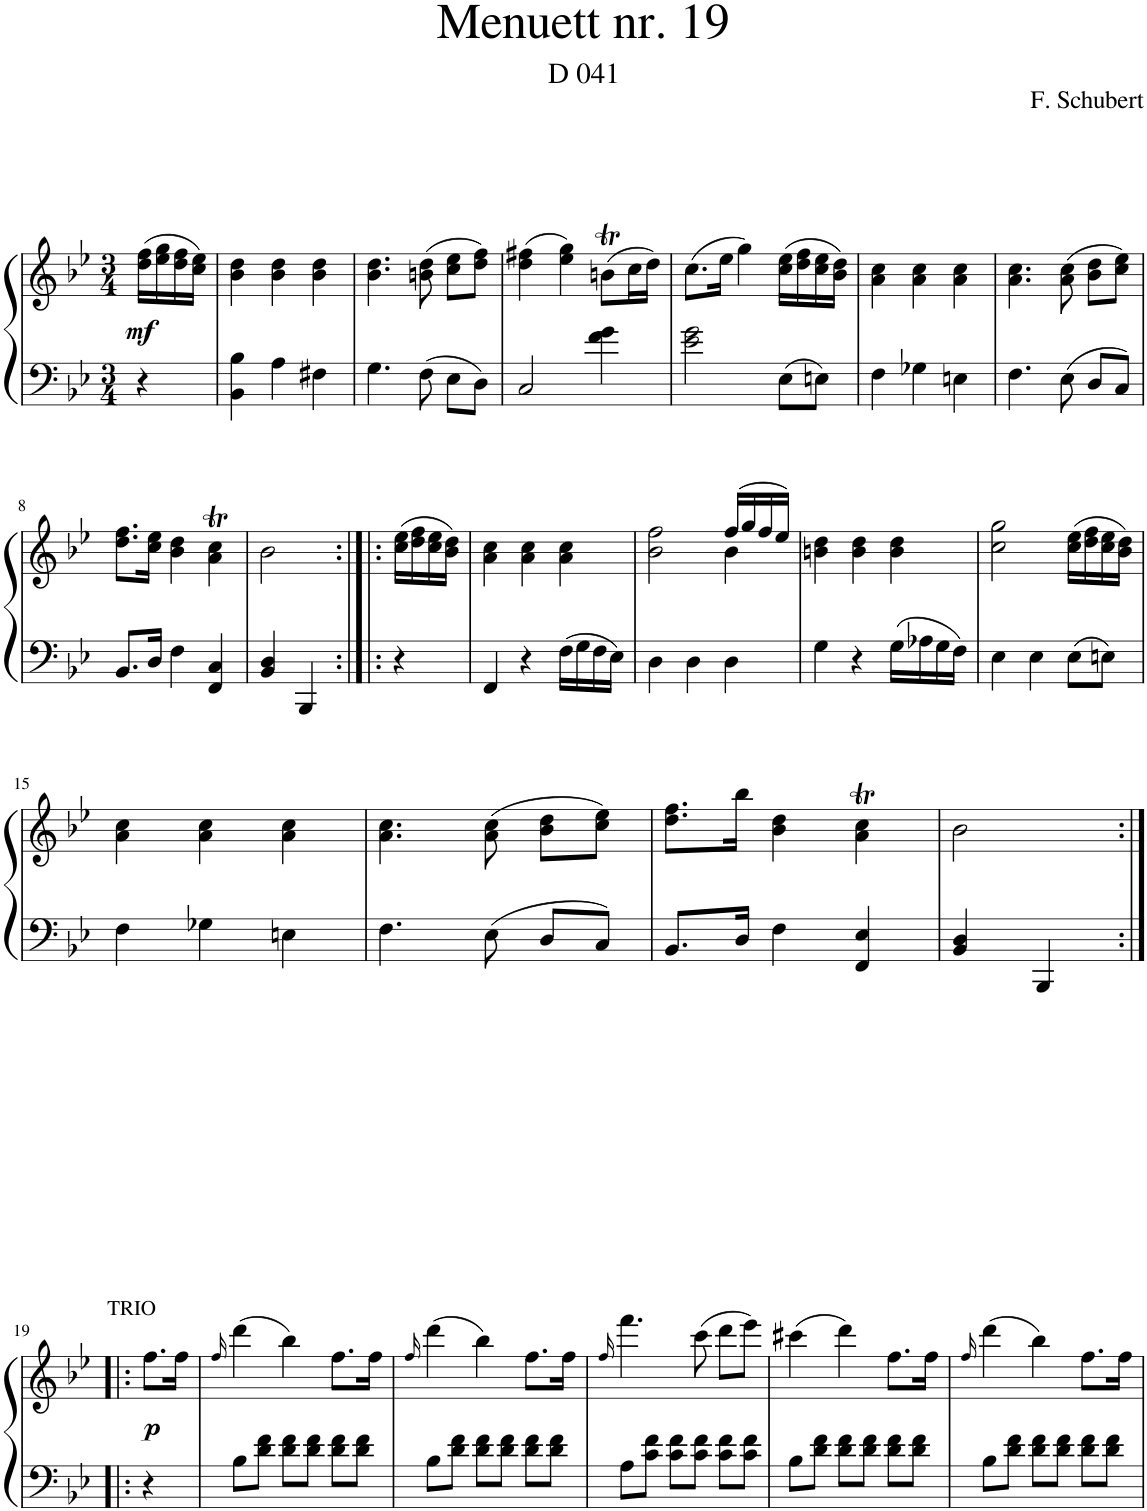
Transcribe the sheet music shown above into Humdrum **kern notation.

**kern	**kern	**dynam
*part1	*part1	*part1
*staff2	*staff1	*staff1/2
*I"Piano	*	*
*I'Pno.	*	*
*clefF4	*clefG2	*
*k[b-e-]	*k[b-e-]	*
*M3/4	*M3/4	*
=1	=1	=1
!	!	!LO:DY:b
4r	(16dd\ 16ff\LL	mf
.	16ee-\ 16gg\	.
.	16dd\ 16ff\	.
.	16cc\ 16ee-\JJ)	.
=2	=2	=2
4BB-\ 4B-\	4b-\ 4dd\	.
4A\	4b-\ 4dd\	.
4F#X\	4b-\ 4dd\	.
=3	=3	=3
4.G\	4.b-\ 4.dd\	.
8F\	(8bn\ 8dd\	.
8E-\L	8cc\ 8ee-\L	.
8D\J	8dd\ 8ff\J)	.
=4	=4	=4
2C/	(4dd\ 4ff#X\	.
.	4ee-\ 4gg\)	.
4f\ 4g\	(8bnt\L	.
.	16cc\L	.
.	16dd\JJ)	.
=5	=5	=5
2e-\ 2g\	(8.cc\L	.
.	16ee-\Jk	.
.	4gg\)	.
8E-\L	(16cc\ 16ee-\LL	.
.	16dd\ 16ff\	.
8En\J	16cc\ 16ee-\	.
.	16b-\ 16dd\JJ)	.
=6	=6	=6
4F\	4a\ 4cc\	.
4G-X\	4a\ 4cc\	.
4En\	4a\ 4cc\	.
=7	=7	=7
4.F\	4.a\ 4.cc\	.
8E-\	(8a\ 8cc\	.
8D/L	8b-\ 8dd\L	.
8C/J	8cc\ 8ee-\J)	.
!!LO:LB:g=z
=8	=8	=8
8.BB-/L	8.dd\ 8.ff\L	.
16D/Jk	16cc\ 16ee-\Jk	.
4F\	4b-\ 4dd\	.
4FF/ 4C/	4a\T 4cc\T	.
=9	=9	=9
4BB-/ 4D/	2b-\	.
4BBB-/	.	.
=10:|!|:	=10:|!|:	=10:|!|:
4r	(16cc\ 16ee-\LL	.
.	16dd\ 16ff\	.
.	16cc\ 16ee-\	.
.	16b-\ 16dd\JJ)	.
=11	=11	=11
4FF/	4a\ 4cc\	.
4r	4a\ 4cc\	.
16F\LL	4a\ 4cc\	.
16G\	.	.
16F\	.	.
16E-\JJ	.	.
=12	=12	=12
*	*^	*
4D\	2b-\ 2ff\	2ryy	.
4D\	.	.	.
4D\	(16ff/LL	4b-\	.
.	16gg/	.	.
.	16ff/	.	.
.	16ee-/JJ)	.	.
*	*v	*v	*
=13	=13	=13
4G\	4bn\ 4dd\	.
4r	4b\ 4dd\	.
16G\LL	4b\ 4dd\	.
16A-X\	.	.
16G\	.	.
16F\JJ	.	.
=14	=14	=14
4E-\	2cc\ 2gg\	.
4E-\	.	.
8E-\L	(16cc\ 16ee-\LL	.
.	16dd\ 16ff\	.
8En\J	16cc\ 16ee-\	.
.	16b-\ 16dd\JJ)	.
!!LO:LB:g=z
=15	=15	=15
4F\	4a\ 4cc\	.
4G-X\	4a\ 4cc\	.
4En\	4a\ 4cc\	.
=16	=16	=16
4.F\	4.a\ 4.cc\	.
8E-\	(8a\ 8cc\	.
8D/L	8b-\ 8dd\L	.
8C/J	8cc\ 8ee-\J)	.
=17	=17	=17
8.BB-/L	8.dd\ 8.ff\L	.
16D/Jk	16bb-\Jk	.
4F\	4b-\ 4dd\	.
4FF/ 4E-/	4a\T 4cc\T	.
=18	=18	=18
4BB-/ 4D/	2b-\	.
4BBB-/	.	.
!!LO:LB:g=z
=19:|!|:	=19:|!|:	=19:|!|:
!	!LO:TX:a:t=TRIO	!
!	!	!LO:DY:b
4r	8.ff\L	p
.	16ff\Jk	.
=20	=20	=20
.	16qff/	.
8B-\L	(4ddd\	.
8d\ 8f\J	.	.
8d\ 8f\L	4bb-\)	.
8d\ 8f\J	.	.
8d\ 8f\L	8.ff\L	.
8d\ 8f\J	.	.
.	16ff\Jk	.
=21	=21	=21
.	16qff/	.
8B-\L	(4ddd\	.
8d\ 8f\J	.	.
8d\ 8f\L	4bb-\)	.
8d\ 8f\J	.	.
8d\ 8f\L	8.ff\L	.
8d\ 8f\J	.	.
.	16ff\Jk	.
=22	=22	=22
.	16qff/	.
8A\L	4.fff\	.
8c\ 8f\J	.	.
8c\ 8f\L	.	.
8c\ 8f\J	(8ccc\	.
8c\ 8f\L	8ddd\L	.
8c\ 8f\J	8eee-\J)	.
=23	=23	=23
8B-\L	(4ccc#X\	.
8d\ 8f\J	.	.
8d\ 8f\L	4ddd\)	.
8d\ 8f\J	.	.
8d\ 8f\L	8.ff\L	.
8d\ 8f\J	.	.
.	16ff\Jk	.
=24	=24	=24
.	16qff/	.
8B-\L	(4ddd\	.
8d\ 8f\J	.	.
8d\ 8f\L	4bb-\)	.
8d\ 8f\J	.	.
8d\ 8f\L	8.ff\L	.
8d\ 8f\J	.	.
.	16ff\Jk	.
=	=	=
*-	*-	*-
